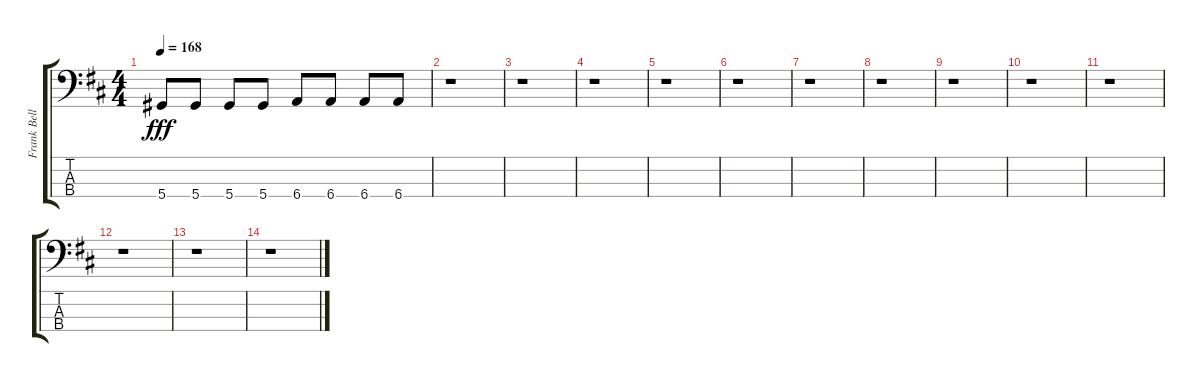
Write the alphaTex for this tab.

\track ("Frank Bello" "Frank Bell") {instrument electricbasspick}
\staff {score tabs}
\tuning (Gb2 Db2 Ab1 Eb1) {hide}
\ts (4 4)
\tempo 168
\clef f4
\ks d
5.4.8{dy fff} 5.4.8 5.4.8 5.4.8 6.4.8 6.4.8 6.4.8 6.4.8 |
r.1 |
r.1 |
r.1 |
r.1 |
r.1 |
r.1 |
r.1 |
r.1 |
r.1 |
r.1 |
r.1 |
r.1 |
r.1
